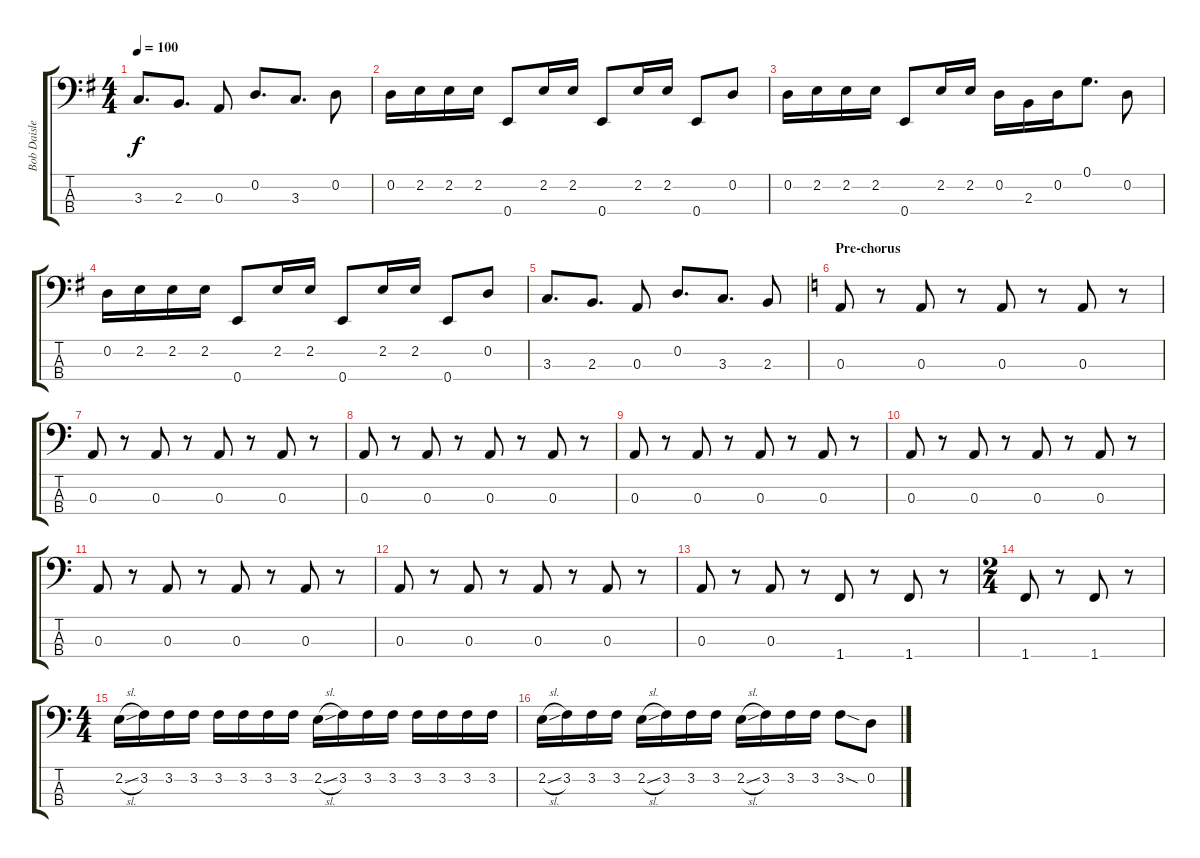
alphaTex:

\track ("Bob Daisley" "Bob Daisle") {instrument electricbassfinger}
\staff {score tabs}
\tuning (G2 D2 A1 E1) {hide}
\ts (4 4)
\tempo 100
\clef f4
\ks eminor
3.3.8{d dy f} 2.3.8{d} 0.3.8 0.2.8{d} 3.3.8{d} 0.2.8 |
0.2.16 2.2.16 2.2.16 2.2.16 0.4.8 2.2.16 2.2.16 0.4.8 2.2.16 2.2.16 0.4.8 0.2.8 |
0.2.16 2.2.16 2.2.16 2.2.16 0.4.8 2.2.16 2.2.16 0.2.16 2.3.16 0.2.16 0.1.8{d} 0.2.8 |
0.2.16 2.2.16 2.2.16 2.2.16 0.4.8 2.2.16 2.2.16 0.4.8 2.2.16 2.2.16 0.4.8 0.2.8 |
3.3.8{d} 2.3.8{d} 0.3.8 0.2.8{d} 3.3.8{d} 2.3.8 |
\section ("" "Pre-chorus")
\ks aminor
0.3.8 r.8 0.3.8 r.8 0.3.8 r.8 0.3.8 r.8 |
0.3.8 r.8 0.3.8 r.8 0.3.8 r.8 0.3.8 r.8 |
0.3.8 r.8 0.3.8 r.8 0.3.8 r.8 0.3.8 r.8 |
0.3.8 r.8 0.3.8 r.8 0.3.8 r.8 0.3.8 r.8 |
0.3.8 r.8 0.3.8 r.8 0.3.8 r.8 0.3.8 r.8 |
0.3.8 r.8 0.3.8 r.8 0.3.8 r.8 0.3.8 r.8 |
0.3.8 r.8 0.3.8 r.8 0.3.8 r.8 0.3.8 r.8 |
0.3.8 r.8 0.3.8 r.8 1.4.8 r.8 1.4.8 r.8 |
\ts (2 4)
1.4.8 r.8 1.4.8 r.8 |
\ts (4 4)
2.2{sl}.16 3.2.16 3.2.16 3.2.16 3.2.16 3.2.16 3.2.16 3.2.16 2.2{sl}.16 3.2.16 3.2.16 3.2.16 3.2.16 3.2.16 3.2.16 3.2.16 |
2.2{sl}.16 3.2.16 3.2.16 3.2.16 2.2{sl}.16 3.2.16 3.2.16 3.2.16 2.2{sl}.16 3.2.16 3.2.16 3.2.16 3.2{sod}.8 0.2.8
